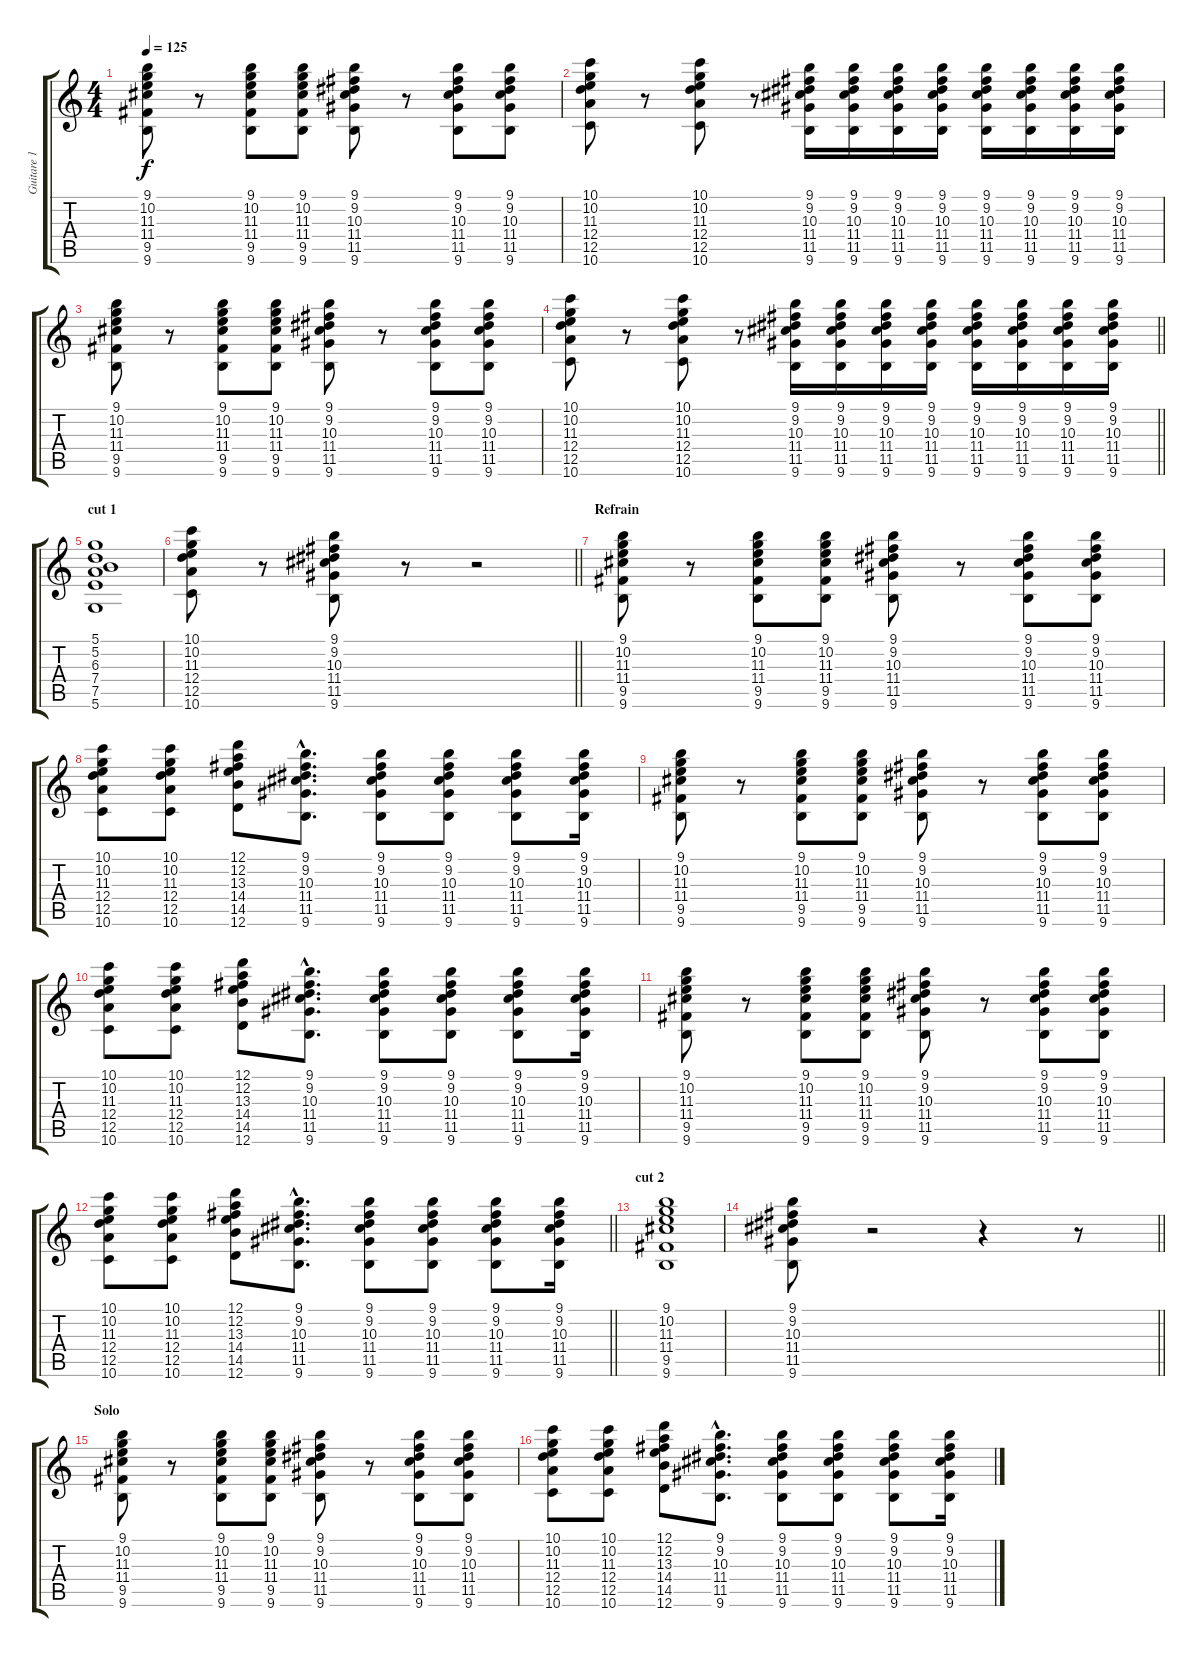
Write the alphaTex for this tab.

\track ("Guitare 1" "Guitare 1") {instrument distortionguitar}
\staff {score tabs}
\tuning (D4 A3 F3 D3 A2 D2) {hide}
\ts (4 4)
\tempo 125
\clef g2
\ks c
(9.1 10.2 11.3 11.4 9.5 9.6).8{dy f} r.8 (9.1 10.2 11.3 11.4 9.5 9.6).8 (9.1 10.2 11.3 11.4 9.5 9.6).8 (9.1 9.2 10.3 11.4 11.5 9.6).8 r.8 (9.1 9.2 10.3 11.4 11.5 9.6).8 (9.1 9.2 10.3 11.4 11.5 9.6).8 |
(10.1 10.2 11.3 12.4 12.5 10.6).8 r.8 (10.1 10.2 11.3 12.4 12.5 10.6).8 r.8 (9.1 9.2 10.3 11.4 11.5 9.6).16 (9.1 9.2 10.3 11.4 11.5 9.6).16 (9.1 9.2 10.3 11.4 11.5 9.6).16 (9.1 9.2 10.3 11.4 11.5 9.6).16 (9.1 9.2 10.3 11.4 11.5 9.6).16 (9.1 9.2 10.3 11.4 11.5 9.6).16 (9.1 9.2 10.3 11.4 11.5 9.6).16 (9.1 9.2 10.3 11.4 11.5 9.6).16 |
(9.1 10.2 11.3 11.4 9.5 9.6).8 r.8 (9.1 10.2 11.3 11.4 9.5 9.6).8 (9.1 10.2 11.3 11.4 9.5 9.6).8 (9.1 9.2 10.3 11.4 11.5 9.6).8 r.8 (9.1 9.2 10.3 11.4 11.5 9.6).8 (9.1 9.2 10.3 11.4 11.5 9.6).8 |
\barLineRight lightlight
(10.1 10.2 11.3 12.4 12.5 10.6).8 r.8 (10.1 10.2 11.3 12.4 12.5 10.6).8 r.8 (9.1 9.2 10.3 11.4 11.5 9.6).16 (9.1 9.2 10.3 11.4 11.5 9.6).16 (9.1 9.2 10.3 11.4 11.5 9.6).16 (9.1 9.2 10.3 11.4 11.5 9.6).16 (9.1 9.2 10.3 11.4 11.5 9.6).16 (9.1 9.2 10.3 11.4 11.5 9.6).16 (9.1 9.2 10.3 11.4 11.5 9.6).16 (9.1 9.2 10.3 11.4 11.5 9.6).16 |
\section ("" "cut 1")
(5.1 5.2 6.3 7.4 7.5 5.6).1 |
\barLineRight lightlight
(10.1 10.2 11.3 12.4 12.5 10.6).8 r.8 (9.1 9.2 10.3 11.4 11.5 9.6).8 r.8 r.2 |
\section ("" "Refrain")
(9.1 10.2 11.3 11.4 9.5 9.6).8 r.8 (9.1 10.2 11.3 11.4 9.5 9.6).8 (9.1 10.2 11.3 11.4 9.5 9.6).8 (9.1 9.2 10.3 11.4 11.5 9.6).8 r.8 (9.1 9.2 10.3 11.4 11.5 9.6).8 (9.1 9.2 10.3 11.4 11.5 9.6).8 |
(10.1 10.2 11.3 12.4 12.5 10.6).8 (10.1 10.2 11.3 12.4 12.5 10.6).8 (12.1 12.2 13.3 14.4 14.5 12.6).8 (9.1{hac} 9.2{hac} 10.3{hac} 11.4{hac} 11.5{hac} 9.6{hac}).8{d} (9.1 9.2 10.3 11.4 11.5 9.6).8 (9.1 9.2 10.3 11.4 11.5 9.6).8 (9.1 9.2 10.3 11.4 11.5 9.6).8 (9.1 9.2 10.3 11.4 11.5 9.6).16 |
(9.1 10.2 11.3 11.4 9.5 9.6).8 r.8 (9.1 10.2 11.3 11.4 9.5 9.6).8 (9.1 10.2 11.3 11.4 9.5 9.6).8 (9.1 9.2 10.3 11.4 11.5 9.6).8 r.8 (9.1 9.2 10.3 11.4 11.5 9.6).8 (9.1 9.2 10.3 11.4 11.5 9.6).8 |
(10.1 10.2 11.3 12.4 12.5 10.6).8 (10.1 10.2 11.3 12.4 12.5 10.6).8 (12.1 12.2 13.3 14.4 14.5 12.6).8 (9.1{hac} 9.2{hac} 10.3{hac} 11.4{hac} 11.5{hac} 9.6{hac}).8{d} (9.1 9.2 10.3 11.4 11.5 9.6).8 (9.1 9.2 10.3 11.4 11.5 9.6).8 (9.1 9.2 10.3 11.4 11.5 9.6).8 (9.1 9.2 10.3 11.4 11.5 9.6).16 |
(9.1 10.2 11.3 11.4 9.5 9.6).8 r.8 (9.1 10.2 11.3 11.4 9.5 9.6).8 (9.1 10.2 11.3 11.4 9.5 9.6).8 (9.1 9.2 10.3 11.4 11.5 9.6).8 r.8 (9.1 9.2 10.3 11.4 11.5 9.6).8 (9.1 9.2 10.3 11.4 11.5 9.6).8 |
\barLineRight lightlight
(10.1 10.2 11.3 12.4 12.5 10.6).8 (10.1 10.2 11.3 12.4 12.5 10.6).8 (12.1 12.2 13.3 14.4 14.5 12.6).8 (9.1{hac} 9.2{hac} 10.3{hac} 11.4{hac} 11.5{hac} 9.6{hac}).8{d} (9.1 9.2 10.3 11.4 11.5 9.6).8 (9.1 9.2 10.3 11.4 11.5 9.6).8 (9.1 9.2 10.3 11.4 11.5 9.6).8 (9.1 9.2 10.3 11.4 11.5 9.6).16 |
\section ("" "cut 2")
(9.1 10.2 11.3 11.4 9.5 9.6).1 |
\barLineRight lightlight
(9.1 9.2 10.3 11.4 11.5 9.6).8 r.2 r.4 r.8 |
\section ("" "Solo")
(9.1 10.2 11.3 11.4 9.5 9.6).8 r.8 (9.1 10.2 11.3 11.4 9.5 9.6).8 (9.1 10.2 11.3 11.4 9.5 9.6).8 (9.1 9.2 10.3 11.4 11.5 9.6).8 r.8 (9.1 9.2 10.3 11.4 11.5 9.6).8 (9.1 9.2 10.3 11.4 11.5 9.6).8 |
(10.1 10.2 11.3 12.4 12.5 10.6).8 (10.1 10.2 11.3 12.4 12.5 10.6).8 (12.1 12.2 13.3 14.4 14.5 12.6).8 (9.1{hac} 9.2{hac} 10.3{hac} 11.4{hac} 11.5{hac} 9.6{hac}).8{d} (9.1 9.2 10.3 11.4 11.5 9.6).8 (9.1 9.2 10.3 11.4 11.5 9.6).8 (9.1 9.2 10.3 11.4 11.5 9.6).8 (9.1 9.2 10.3 11.4 11.5 9.6).16
